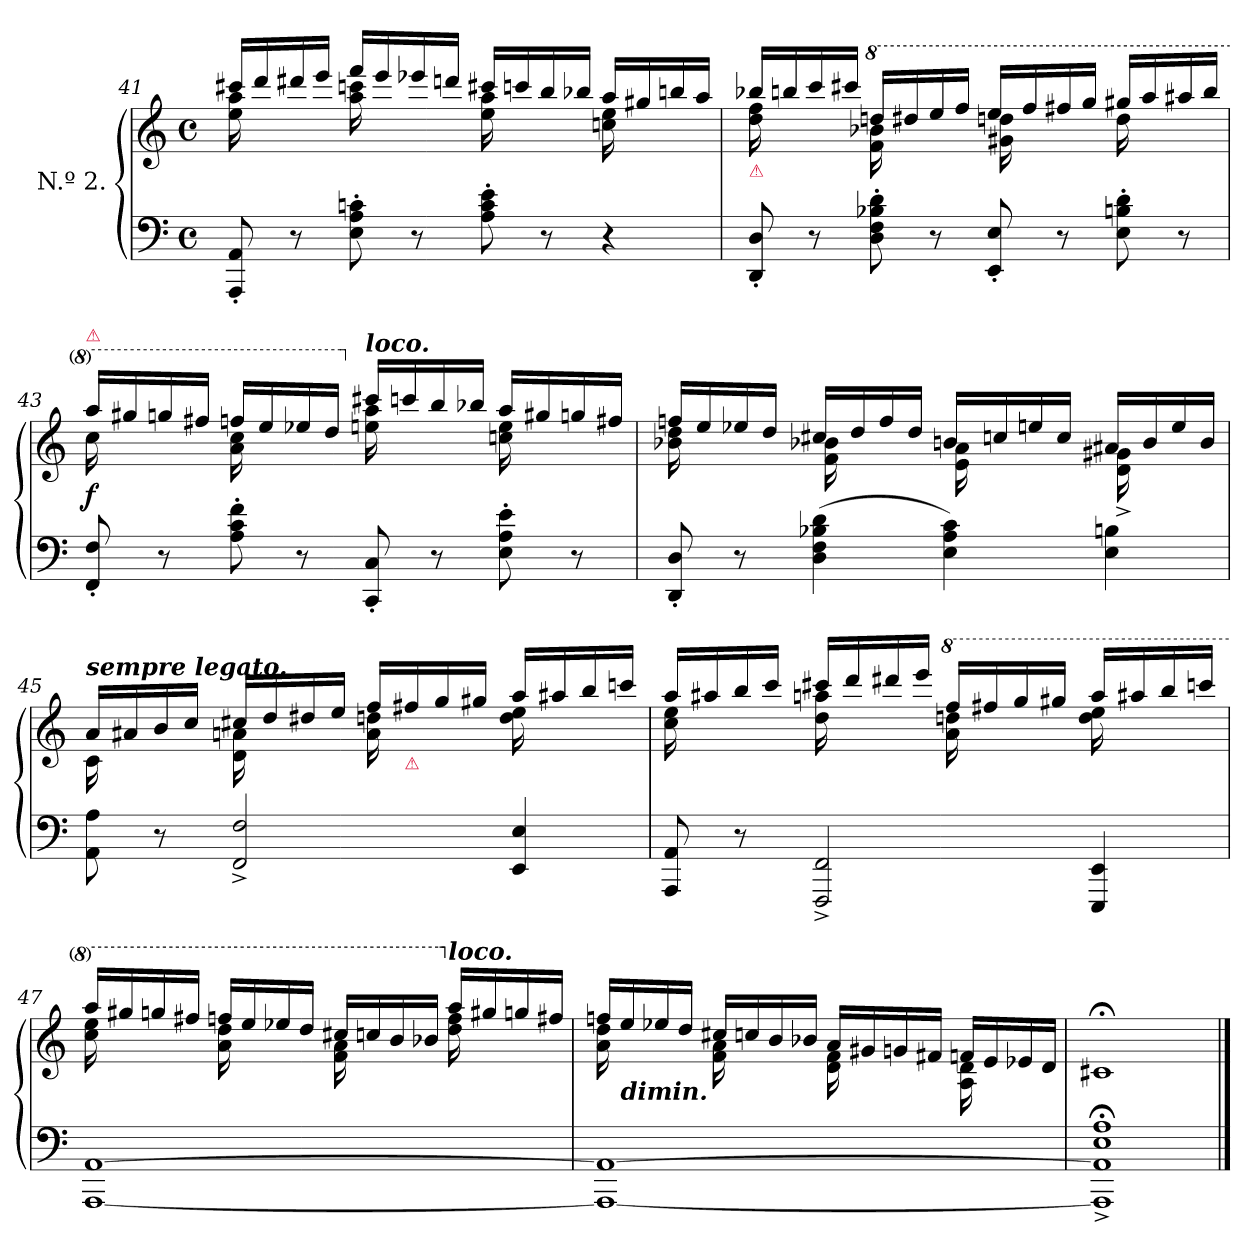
**kern	**kern	**dynam
*part1	*part1	*part1
*staff2	*staff1	*staff1/2
*I" N.º 2.	*	*
*clefF4	*clefG2	*
*k[]	*k[]	*
*a:	*a:	*
*M4/4	*M4/4	*
*met(c)	*met(c)	*
=41	=41	=41
*	*^	*
8AAA'> 8AA'>	16ccc#XLL	16ee 16aa	.
.	16ddd	8.rgyy	.
8r	16ddd#X	.	.
.	16eeeJJ	.	.
8E'> 8A'> 8cn'>	16fffLL	16aa 16cccn	.
.	16eee	8.ryy	.
8r	16eee-X	.	.
.	16dddnJJ	.	.
8A'> 8c'> 8e'>	16ccc#XLL	16ee 16aa	.
.	16cccn	8.ryy	.
8r	16bb	.	.
.	16bb-XJJ	.	.
4r	16aaLL	16ccn 16ee	.
.	16gg#X	8.rgyy	.
.	16bbn	.	.
.	16aaJJ	.	.
=42	=42	=42	=42
!	!LO:TX:b:Bi:color=crimson:t=⚠	!	!
8DD'< 8D'<	16bb-XLL	16dd 16ff	.
.	16bbn	8.ryy	.
8r	16ccc	.	.
.	16ccc#XJJ	.	.
*	*8va	*	*
8D'> 8F'> 8B-X'> 8d'>	16dddnLL	16ff 16bb-X	.
.	16ddd#X	8.reyy	.
8r	16eee	.	.
.	16fffJJ	.	.
8EE'< 8E'<	16eeeLL	16gg#X 16dddn	.
.	16fff	8.reyy	.
8r	16fff#X	.	.
.	16gggJJ	.	.
8E'> 8Bn'> 8d'>	16ggg#XLL	16ddd	.
.	16aaa	8.ryy	.
8r	16aaa#X	.	.
.	16bbbJJ	.	.
=43	=43	=43	=43
!	!LO:TX:a:color=crimson:t=⚠	!	!
8FF'< 8F'<	16aaaLL	16ccc	f
.	16ggg#X	8.reyy	.
8r	16gggn	.	.
.	16fff#XJJ	.	.
8A'> 8c'> 8f'>	16fffnLL	16aa 16ccc	.
.	16eee	8.rcyy	.
8r	16eee-X	.	.
.	16dddJJ	.	.
*	*X8va	*	*
!	!LO:TX:a:Bi:t=loco.	!	!
8CC'< 8C'<	16ccc#XLL	16een 16aa	.
.	16cccn	8.rcyy	.
8r	16bb	.	.
.	16bb-XJJ	.	.
8E'> 8A'> 8e'>	16aaLL	16ccn 16ee	.
.	16gg#X	8.reyy	.
8r	16ggn	.	.
.	16ff#XJJ	.	.
=44	=44	=44	=44
8DD'< 8D'<	16ffnLL	16b-X 16dd	.
.	16ee	8.reyy	.
8r	16ee-X	.	.
.	16ddJJ	.	.
(4D 4F 4B-X 4d	16cc#XLL	16f 16b-X	.
.	16dd	8.reyy	.
.	16ff	.	.
.	16ddJJ	.	.
4E 4A 4c)	16bnLL	16e 16a	.
.	16ccn	8.rcyy	.
.	16een	.	.
.	16ccJJ	.	.
4E 4Bn	16a#XLL	16d^< 16g#X^<	.
.	16b	8.rAyy	.
.	16ee	.	.
.	16bJJ	.	.
=45	=45	=45	=45
!	!LO:TX:a:Bi:t=sempre legato.	!	!
8AA 8A	16aLL	16c	.
.	16a#X	8.rcyy	.
8r	16b	.	.
.	16ccJJ	.	.
2FF^> 2F^>	16cc#XLL	16d 16an	.
.	16dd	8.rcyy	.
.	16dd#X	.	.
.	16eeJJ	.	.
.	16ffLL	16a 16ddn	.
!	!LO:TX:b:Bi:color=crimson:t=⚠	!	!
.	16ff#X	8.reyy	.
.	16gg	.	.
.	16gg#XJJ	.	.
4EE 4E	16aaLL	16dd 16ee	.
.	16aa#X	8.ryy	.
.	16bb	.	.
.	16cccnJJ	.	.
=46	=46	=46	=46
8AAA 8AA	16aaLL	16cc 16ee	.
.	16aa#X	8.ryy	.
8r	16bb	.	.
.	16cccJJ	.	.
2FFF^> 2FF^>	16ccc#XLL	16dd 16aan	.
.	16ddd	8.ryy	.
.	16ddd#X	.	.
.	16eeeJJ	.	.
*	*8va	*	*
.	16fffLL	16aa 16dddn	.
.	16fff#X	8.rgyy	.
.	16ggg	.	.
.	16ggg#XJJ	.	.
4EEE 4EE	16aaaLL	16ddd 16eee	.
.	16aaa#X	8.ryy	.
.	16bbb	.	.
.	16ccccnJJ	.	.
=47	=47	=47	=47
[1AAA [<1AA	16aaaLL	16ccc 16eee	.
.	16ggg#X	8.rgyy	.
.	16gggn	.	.
.	16fff#XJJ	.	.
.	16fffnLL	16aa 16ddd	.
.	16eee	8.rgyy	.
.	16eee-X	.	.
.	16dddJJ	.	.
.	16ccc#XLL	16ff 16aa	.
.	16cccn	8.rcyy	.
.	16bb	.	.
.	16bb-XJJ	.	.
*	*X8va	*	*
!	!LO:TX:a:Bi:t=loco.	!	!
.	16aaLL	16dd 16ff	.
.	16gg#X	8.rgyy	.
.	16ggn	.	.
.	16ff#XJJ	.	.
=48	=48	=48	=48
1AAA_ 1AA_	16ffnLL	16a 16dd	.
!	!LO:TX:c:Bi:t=dimin.	!	!
.	16ee	8.reyy	.
.	16ee-X	.	.
.	16ddJJ	.	.
.	16cc#XLL	16f 16a	.
.	16ccn	8.rcyy	.
.	16b	.	.
.	16b-XJJ	.	.
.	16aLL	16d 16f	.
.	16g#X	8.rcyy	.
.	16gn	.	.
.	16f#XJJ	.	.
.	16fnLL	16A 16d	.
.	16e	8.rDyy	.
.	16e-X	.	.
.	16dJJ	.	.
*	*v	*v	*
=49	=49	=49
1AAA];^> 1AA];^> 1E;^> 1A;^>	1c#X;<	.
==	==	==
*-	*-	*-
